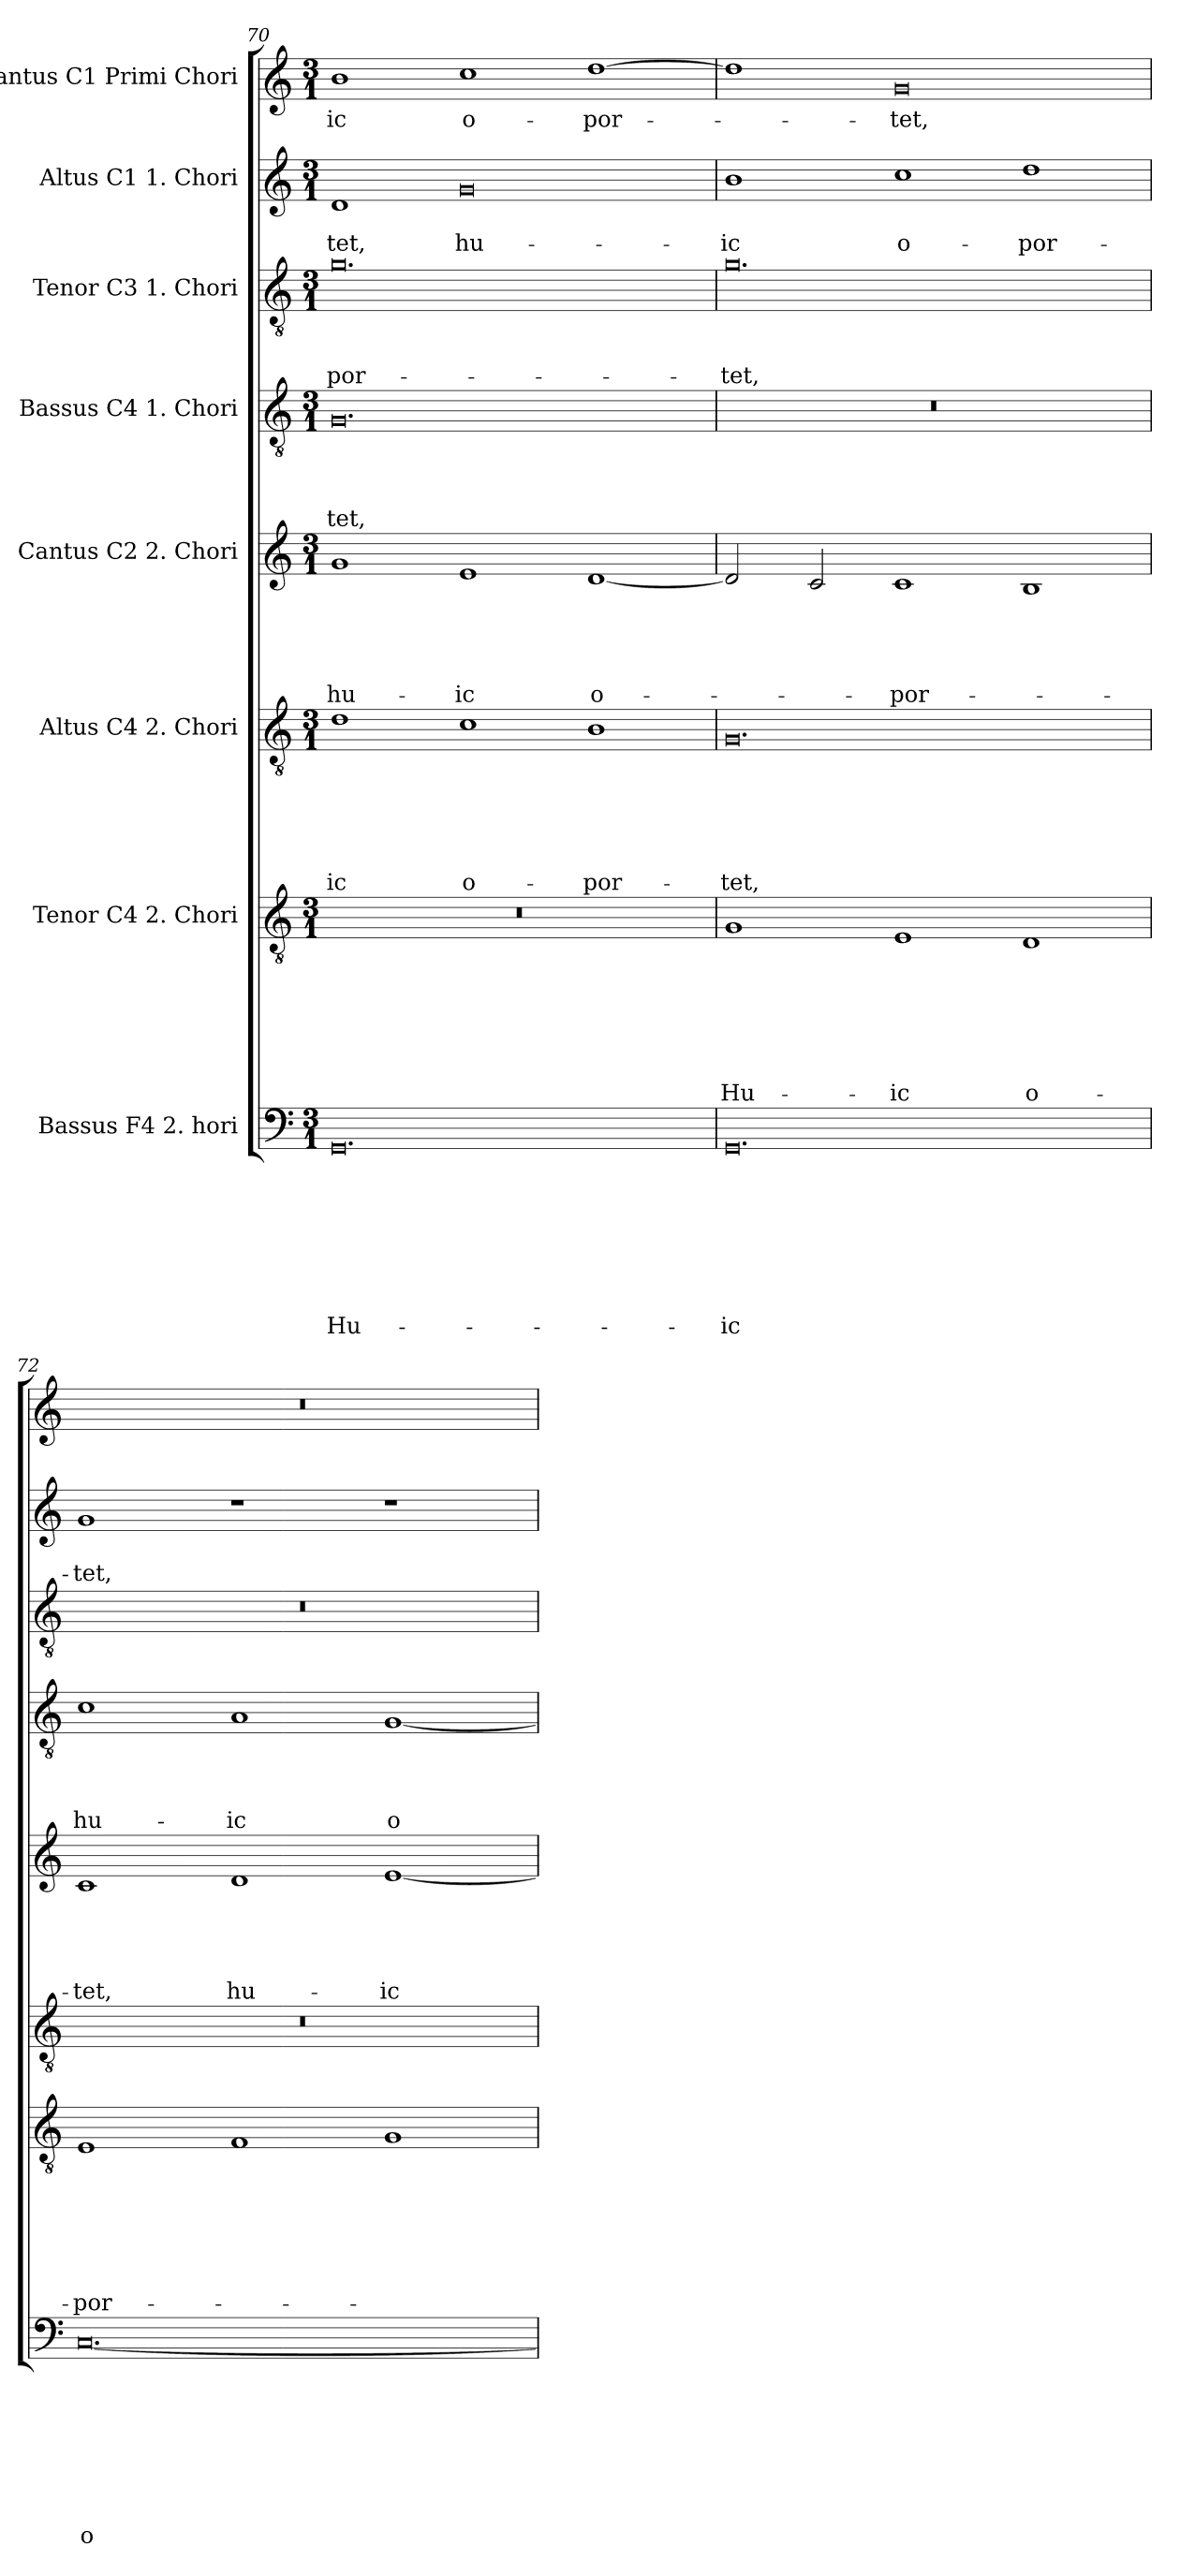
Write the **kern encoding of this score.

**kern	**text	**text	**text	**text	**text	**text	**text	**text	**kern	**text	**text	**text	**text	**text	**text	**text	**kern	**text	**text	**text	**text	**text	**text	**kern	**text	**text	**text	**text	**text	**kern	**text	**text	**text	**text	**kern	**text	**text	**text	**kern	**text	**text	**kern	**text
*part8	*part8	*part8	*part8	*part8	*part8	*part8	*part8	*part8	*part7	*part7	*part7	*part7	*part7	*part7	*part7	*part7	*part6	*part6	*part6	*part6	*part6	*part6	*part6	*part5	*part5	*part5	*part5	*part5	*part5	*part4	*part4	*part4	*part4	*part4	*part3	*part3	*part3	*part3	*part2	*part2	*part2	*part1	*part1
*staff8	*staff8	*staff8	*staff8	*staff8	*staff8	*staff8	*staff8	*staff8	*staff7	*staff7	*staff7	*staff7	*staff7	*staff7	*staff7	*staff7	*staff6	*staff6	*staff6	*staff6	*staff6	*staff6	*staff6	*staff5	*staff5	*staff5	*staff5	*staff5	*staff5	*staff4	*staff4	*staff4	*staff4	*staff4	*staff3	*staff3	*staff3	*staff3	*staff2	*staff2	*staff2	*staff1	*staff1
*I"Bassus F4 2. hori	*	*	*	*	*	*	*	*	*I"Tenor C4 2. Chori	*	*	*	*	*	*	*	*I"Altus C4 2. Chori	*	*	*	*	*	*	*I"Cantus C2 2. Chori	*	*	*	*	*	*I"Bassus C4 1. Chori	*	*	*	*	*I"Tenor C3 1. Chori	*	*	*	*I"Altus C1 1. Chori	*	*	*I"Cantus C1 Primi Chori	*
*clefF4	*	*	*	*	*	*	*	*	*clefGv2	*	*	*	*	*	*	*	*clefGv2	*	*	*	*	*	*	*clefG2	*	*	*	*	*	*clefGv2	*	*	*	*	*clefGv2	*	*	*	*clefG2	*	*	*clefG2	*
*k[]	*	*	*	*	*	*	*	*	*k[]	*	*	*	*	*	*	*	*k[]	*	*	*	*	*	*	*k[]	*	*	*	*	*	*k[]	*	*	*	*	*k[]	*	*	*	*k[]	*	*	*k[]	*
*C:	*	*	*	*	*	*	*	*	*C:	*	*	*	*	*	*	*	*C:	*	*	*	*	*	*	*C:	*	*	*	*	*	*C:	*	*	*	*	*C:	*	*	*	*C:	*	*	*C:	*
*M3/1	*	*	*	*	*	*	*	*	*M3/1	*	*	*	*	*	*	*	*M3/1	*	*	*	*	*	*	*M3/1	*	*	*	*	*	*M3/1	*	*	*	*	*M3/1	*	*	*	*M3/1	*	*	*M3/1	*
=70	=70	=70	=70	=70	=70	=70	=70	=70	=70	=70	=70	=70	=70	=70	=70	=70	=70	=70	=70	=70	=70	=70	=70	=70	=70	=70	=70	=70	=70	=70	=70	=70	=70	=70	=70	=70	=70	=70	=70	=70	=70	=70	=70
0.GG	.	.	.	.	.	.	.	Hu-	0.r	.	.	.	.	.	.	.	1d	.	.	.	.	.	-ic	1g	.	.	.	.	hu-	0.G	.	.	.	-tet,	0.g	.	.	-por-	1d	.	-tet,	1b	-ic
.	.	.	.	.	.	.	.	.	.	.	.	.	.	.	.	.	1c	.	.	.	.	.	o-	1e	.	.	.	.	-ic	.	.	.	.	.	.	.	.	.	0g	.	hu-	1cc	o-
.	.	.	.	.	.	.	.	.	.	.	.	.	.	.	.	.	1B	.	.	.	.	.	-por-	[1d	.	.	.	.	o-	.	.	.	.	.	.	.	.	.	.	.	.	[1dd	-por-
!!LO:PB:g=z
=71	=71	=71	=71	=71	=71	=71	=71	=71	=71	=71	=71	=71	=71	=71	=71	=71	=71	=71	=71	=71	=71	=71	=71	=71	=71	=71	=71	=71	=71	=71	=71	=71	=71	=71	=71	=71	=71	=71	=71	=71	=71	=71	=71
0.GG	.	.	.	.	.	.	.	-ic	1G	.	.	.	.	.	.	Hu-	0.G	.	.	.	.	.	-tet,	2d/]	.	.	.	.	.	0.r	.	.	.	.	0.g	.	.	-tet,	1b	.	-ic	1dd]	.
.	.	.	.	.	.	.	.	.	.	.	.	.	.	.	.	.	.	.	.	.	.	.	.	2c/	.	.	.	.	.	.	.	.	.	.	.	.	.	.	.	.	.	.	.
.	.	.	.	.	.	.	.	.	1E	.	.	.	.	.	.	-ic	.	.	.	.	.	.	.	1c	.	.	.	.	-por-	.	.	.	.	.	.	.	.	.	1cc	.	o-	0g	-tet,
.	.	.	.	.	.	.	.	.	1D	.	.	.	.	.	.	o-	.	.	.	.	.	.	.	1B	.	.	.	.	.	.	.	.	.	.	.	.	.	.	1dd	.	-por-	.	.
=72	=72	=72	=72	=72	=72	=72	=72	=72	=72	=72	=72	=72	=72	=72	=72	=72	=72	=72	=72	=72	=72	=72	=72	=72	=72	=72	=72	=72	=72	=72	=72	=72	=72	=72	=72	=72	=72	=72	=72	=72	=72	=72	=72
[0.C	.	.	.	.	.	.	.	o-	1E	.	.	.	.	.	.	-por-	0.r	.	.	.	.	.	.	1c	.	.	.	.	-tet,	1c	.	.	.	hu-	0.r	.	.	.	1g	.	-tet,	0.r	.
.	.	.	.	.	.	.	.	.	1F	.	.	.	.	.	.	.	.	.	.	.	.	.	.	1d	.	.	.	.	hu-	1A	.	.	.	-ic	.	.	.	.	1r	.	.	.	.
.	.	.	.	.	.	.	.	.	1G	.	.	.	.	.	.	.	.	.	.	.	.	.	.	[1e	.	.	.	.	-ic	[1G	.	.	.	o-	.	.	.	.	1r	.	.	.	.
=	=	=	=	=	=	=	=	=	=	=	=	=	=	=	=	=	=	=	=	=	=	=	=	=	=	=	=	=	=	=	=	=	=	=	=	=	=	=	=	=	=	=	=
*-	*-	*-	*-	*-	*-	*-	*-	*-	*-	*-	*-	*-	*-	*-	*-	*-	*-	*-	*-	*-	*-	*-	*-	*-	*-	*-	*-	*-	*-	*-	*-	*-	*-	*-	*-	*-	*-	*-	*-	*-	*-	*-	*-
